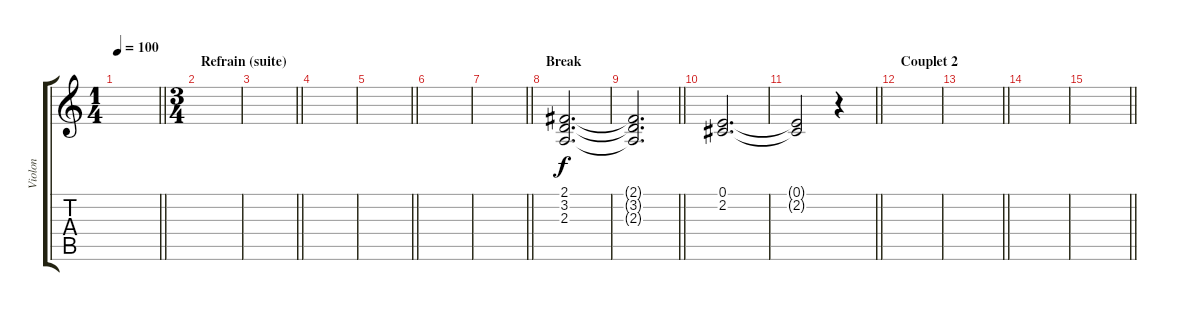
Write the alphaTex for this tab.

\track ("Violon" "Violon") {instrument viola}
\staff {score tabs}
\tuning (E4 B3 G3 D3 A2 E2) {hide}
\ts (1 4)
\tempo 100
\clef g2
\barLineRight lightlight
\ks c
|
\ts (3 4)
\section ("" "Refrain (suite)")
|
\barLineRight lightlight
|
|
\barLineRight lightlight
|
|
\barLineRight lightlight
|
\section ("" "Break")
(2.1 3.2 2.3).2{d} |
\barLineRight lightlight
(2.1{t} 3.2{t} 2.3{t}).2{d} |
(0.1 2.2).2{d} |
\barLineRight lightlight
(0.1{t} 2.2{t}).2 r.4 |
\section ("" "Couplet 2")
|
\barLineRight lightlight
|
|
\barLineRight lightlight
